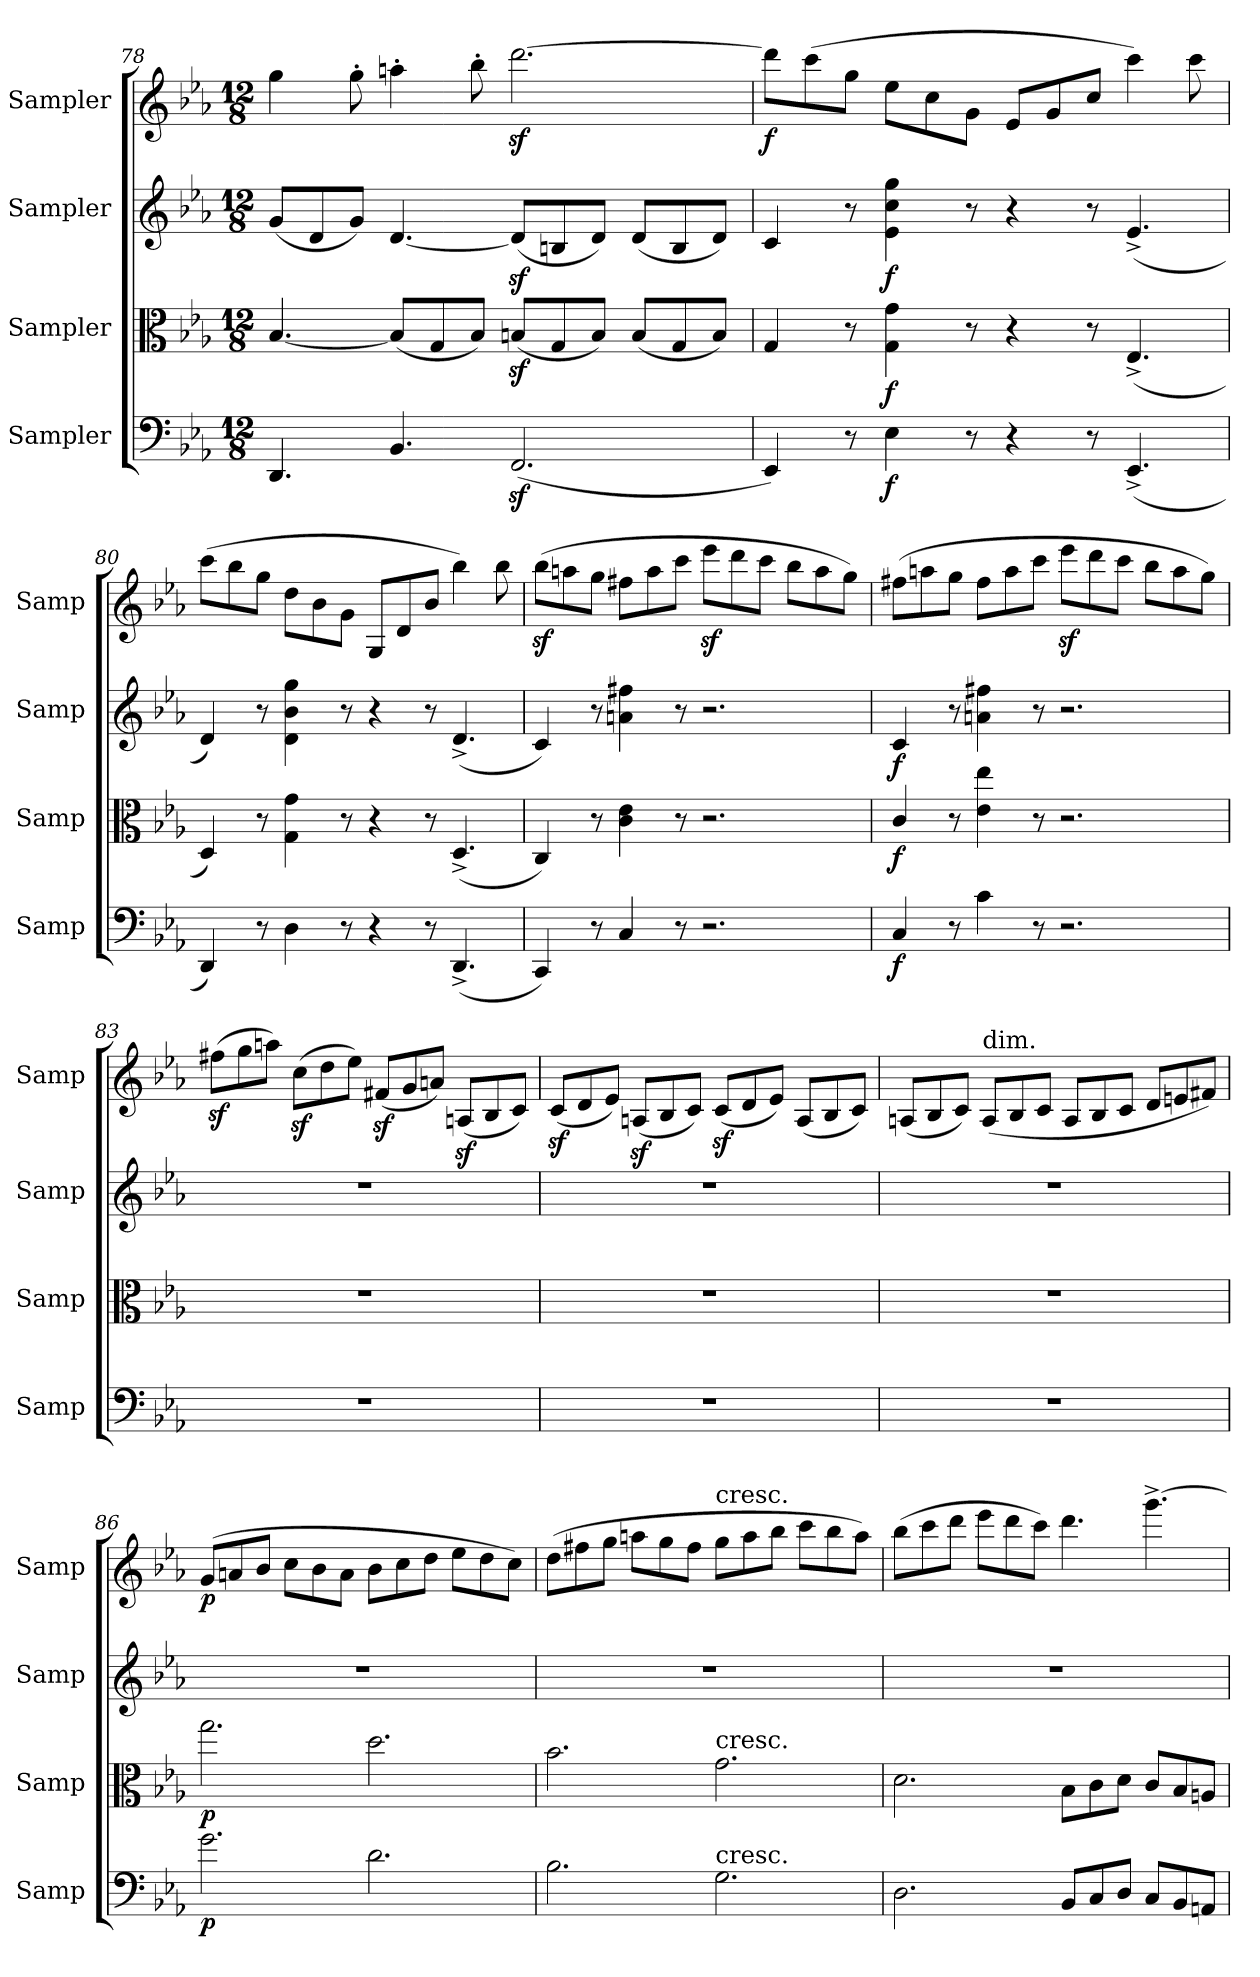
**kern	**dynam	**kern	**dynam	**kern	**dynam	**kern	**dynam
*part4	*part4	*part3	*part3	*part2	*part2	*part1	*part1
*staff4	*staff4	*staff3	*staff3	*staff2	*staff2	*staff1	*staff1
*I"Sampler	*	*I"Sampler	*	*I"Sampler	*	*I"Sampler	*
*I'Samp	*	*I'Samp	*	*I'Samp	*	*I'Samp	*
!!LO:PB:g=z
*clefF4	*	*clefC3	*	*clefG2	*	*clefG2	*
*k[b-e-a-]	*	*k[b-e-a-]	*	*k[b-e-a-]	*	*k[b-e-a-]	*
*M12/8	*	*M12/8	*	*M12/8	*	*M12/8	*
=78	=78	=78	=78	=78	=78	=78	=78
4.DD/	.	[4.B-/	.	(8g/L	.	4gg\	.
.	.	.	.	8d/	.	.	.
.	.	.	.	8g/J)	.	8gg'\	.
4.BB-/	.	(8B-/L]	.	[4.d/	.	4aan'\	.
.	.	8G/	.	.	.	.	.
.	.	8B-/J)	.	.	.	8bb-'\	.
(2.FFz</	.	(8Bnz</L	.	(8dz</L]	.	[2.dddz<\	.
.	.	8G/	.	8Bn/	.	.	.
.	.	8B/J)	.	8d/J)	.	.	.
.	.	(8B/L	.	(8d/L	.	.	.
.	.	8G/	.	8B/	.	.	.
.	.	8B/J)	.	8d/J)	.	.	.
=79	=79	=79	=79	=79	=79	=79	=79
!	!	!	!	!	!	!	!LO:DY:b
4EE-/)	.	4G/	.	4c/	.	8ddd\L]	f
.	.	.	.	.	.	(8ccc\	.
8r	.	8r	.	8r	.	8gg\J	.
!	!LO:DY:b	!	!LO:DY:b	!	!LO:DY:b	!	!
4E-\	f	4G\ 4g\	f	4e-\ 4cc\ 4gg\	f	8ee-\L	.
.	.	.	.	.	.	8cc\	.
8r	.	8r	.	8r	.	8g\J	.
4r	.	4r	.	4r	.	8e-/L	.
.	.	.	.	.	.	8g/	.
8r	.	8r	.	8r	.	8cc/J	.
(4.EE-^/	.	(4.E-^/	.	(4.e-^/	.	4ccc\)	.
.	.	.	.	.	.	8ccc\	.
=80	=80	=80	=80	=80	=80	=80	=80
4DD/)	.	4D/)	.	4d/)	.	(8ccc\L	.
.	.	.	.	.	.	8bb-\	.
8r	.	8r	.	8r	.	8gg\J	.
4D\	.	4G\ 4g\	.	4d\ 4b-\ 4gg\	.	8dd\L	.
.	.	.	.	.	.	8b-\	.
8r	.	8r	.	8r	.	8g\J	.
4r	.	4r	.	4r	.	8G/L	.
.	.	.	.	.	.	8d/	.
8r	.	8r	.	8r	.	8b-/J	.
(4.DD^/	.	(4.D^/	.	(4.d^/	.	4bb-\)	.
.	.	.	.	.	.	8bb-\	.
=81	=81	=81	=81	=81	=81	=81	=81
4CC/)	.	4C/)	.	4c/)	.	(8bb-z<\L	.
.	.	.	.	.	.	8aan\	.
8r	.	8r	.	8r	.	8gg\J	.
4C/	.	4c\ 4e-\	.	4an\ 4ff#X\	.	8ff#X\L	.
.	.	.	.	.	.	8aa\	.
8r	.	8r	.	8r	.	8ccc\J	.
2.r	.	2.r	.	2.r	.	8eee-z<\L	.
.	.	.	.	.	.	8ddd\	.
.	.	.	.	.	.	8ccc\J	.
.	.	.	.	.	.	8bb-\L	.
.	.	.	.	.	.	8aa\	.
.	.	.	.	.	.	8gg\J)	.
=82	=82	=82	=82	=82	=82	=82	=82
!	!LO:DY:b	!	!LO:DY:b	!	!LO:DY:b	!	!
4C/	f	4c/	f	4c/	f	(8ff#X\L	.
.	.	.	.	.	.	8aan\	.
8r	.	8r	.	8r	.	8gg\J	.
4c\	.	4e-\ 4ee-\	.	4an\ 4ff#X\	.	8ff#\L	.
.	.	.	.	.	.	8aa\	.
8r	.	8r	.	8r	.	8ccc\J	.
2.r	.	2.r	.	2.r	.	8eee-z<\L	.
.	.	.	.	.	.	8ddd\	.
.	.	.	.	.	.	8ccc\J	.
.	.	.	.	.	.	8bb-\L	.
.	.	.	.	.	.	8aa\	.
.	.	.	.	.	.	8gg\J)	.
!!LO:LB:g=z
=83	=83	=83	=83	=83	=83	=83	=83
1.r	.	1.r	.	1.r	.	(8ff#Xz<\L	.
.	.	.	.	.	.	8gg\	.
.	.	.	.	.	.	8aan\J)	.
.	.	.	.	.	.	(8ccz<\L	.
.	.	.	.	.	.	8dd\	.
.	.	.	.	.	.	8ee-\J)	.
.	.	.	.	.	.	(8f#Xz</L	.
.	.	.	.	.	.	8g/	.
.	.	.	.	.	.	8an/J)	.
.	.	.	.	.	.	(8Anz</L	.
.	.	.	.	.	.	8B-/	.
.	.	.	.	.	.	8c/J)	.
=84	=84	=84	=84	=84	=84	=84	=84
1.r	.	1.r	.	1.r	.	(8cz</L	.
.	.	.	.	.	.	8d/	.
.	.	.	.	.	.	8e-/J)	.
.	.	.	.	.	.	(8Anz</L	.
.	.	.	.	.	.	8B-/	.
.	.	.	.	.	.	8c/J)	.
.	.	.	.	.	.	(8cz</L	.
.	.	.	.	.	.	8d/	.
.	.	.	.	.	.	8e-/J)	.
.	.	.	.	.	.	(8A/L	.
.	.	.	.	.	.	8B-/	.
.	.	.	.	.	.	8c/J)	.
=85	=85	=85	=85	=85	=85	=85	=85
1.r	.	1.r	.	1.r	.	(8An/L	.
.	.	.	.	.	.	8B-/	.
.	.	.	.	.	.	8c/J)	.
!	!	!	!	!	!	!LO:TX:a:t=dim.	!
.	.	.	.	.	.	(8A/L	.
.	.	.	.	.	.	8B-/	.
.	.	.	.	.	.	8c/J	.
.	.	.	.	.	.	8A/L	.
.	.	.	.	.	.	8B-/	.
.	.	.	.	.	.	8c/J	.
.	.	.	.	.	.	8d/L	.
.	.	.	.	.	.	8en/	.
.	.	.	.	.	.	8f#X/J)	.
=86	=86	=86	=86	=86	=86	=86	=86
!	!LO:DY:b	!	!LO:DY:b	!	!	!	!LO:DY:b
2.g\	p	2.gg\	p	1.r	.	(8g/L	p
.	.	.	.	.	.	8an/	.
.	.	.	.	.	.	8b-/J	.
.	.	.	.	.	.	8cc\L	.
.	.	.	.	.	.	8b-\	.
.	.	.	.	.	.	8a\J	.
2.d\	.	2.dd\	.	.	.	8b-\L	.
.	.	.	.	.	.	8cc\	.
.	.	.	.	.	.	8dd\J	.
.	.	.	.	.	.	8ee-\L	.
.	.	.	.	.	.	8dd\	.
.	.	.	.	.	.	8cc\J)	.
=87	=87	=87	=87	=87	=87	=87	=87
2.B-\	.	2.b-\	.	1.r	.	(8dd\L	.
.	.	.	.	.	.	8ff#X\	.
.	.	.	.	.	.	8gg\J	.
.	.	.	.	.	.	8aan\L	.
.	.	.	.	.	.	8gg\	.
.	.	.	.	.	.	8ff#\J	.
!	!	!	!	!	!	!LO:TX:a:t=cresc.	!
!	!	!LO:TX:a:t=cresc.	!	!	!	!	!
!LO:TX:a:t=cresc.	!	!	!	!	!	!	!
2.G\	.	2.g\	.	.	.	8gg\L	.
.	.	.	.	.	.	8aa\	.
.	.	.	.	.	.	8bb-\J	.
.	.	.	.	.	.	8ccc\L	.
.	.	.	.	.	.	8bb-\	.
.	.	.	.	.	.	8aa\J)	.
!!LO:LB:g=z
=88	=88	=88	=88	=88	=88	=88	=88
2.D\	.	2.d\	.	1.r	.	(8bb-\L	.
.	.	.	.	.	.	8ccc\	.
.	.	.	.	.	.	8ddd\J	.
.	.	.	.	.	.	8eee-\L	.
.	.	.	.	.	.	8ddd\	.
.	.	.	.	.	.	8ccc\J)	.
8BB-/L	.	8B-\L	.	.	.	4.ddd\	.
8C/	.	8c\	.	.	.	.	.
8D/J	.	8d\J	.	.	.	.	.
8C/L	.	8c/L	.	.	.	[4.ggg^\	.
8BB-/	.	8B-/	.	.	.	.	.
8AAn/J	.	8An/J	.	.	.	.	.
=	=	=	=	=	=	=	=
*-	*-	*-	*-	*-	*-	*-	*-
